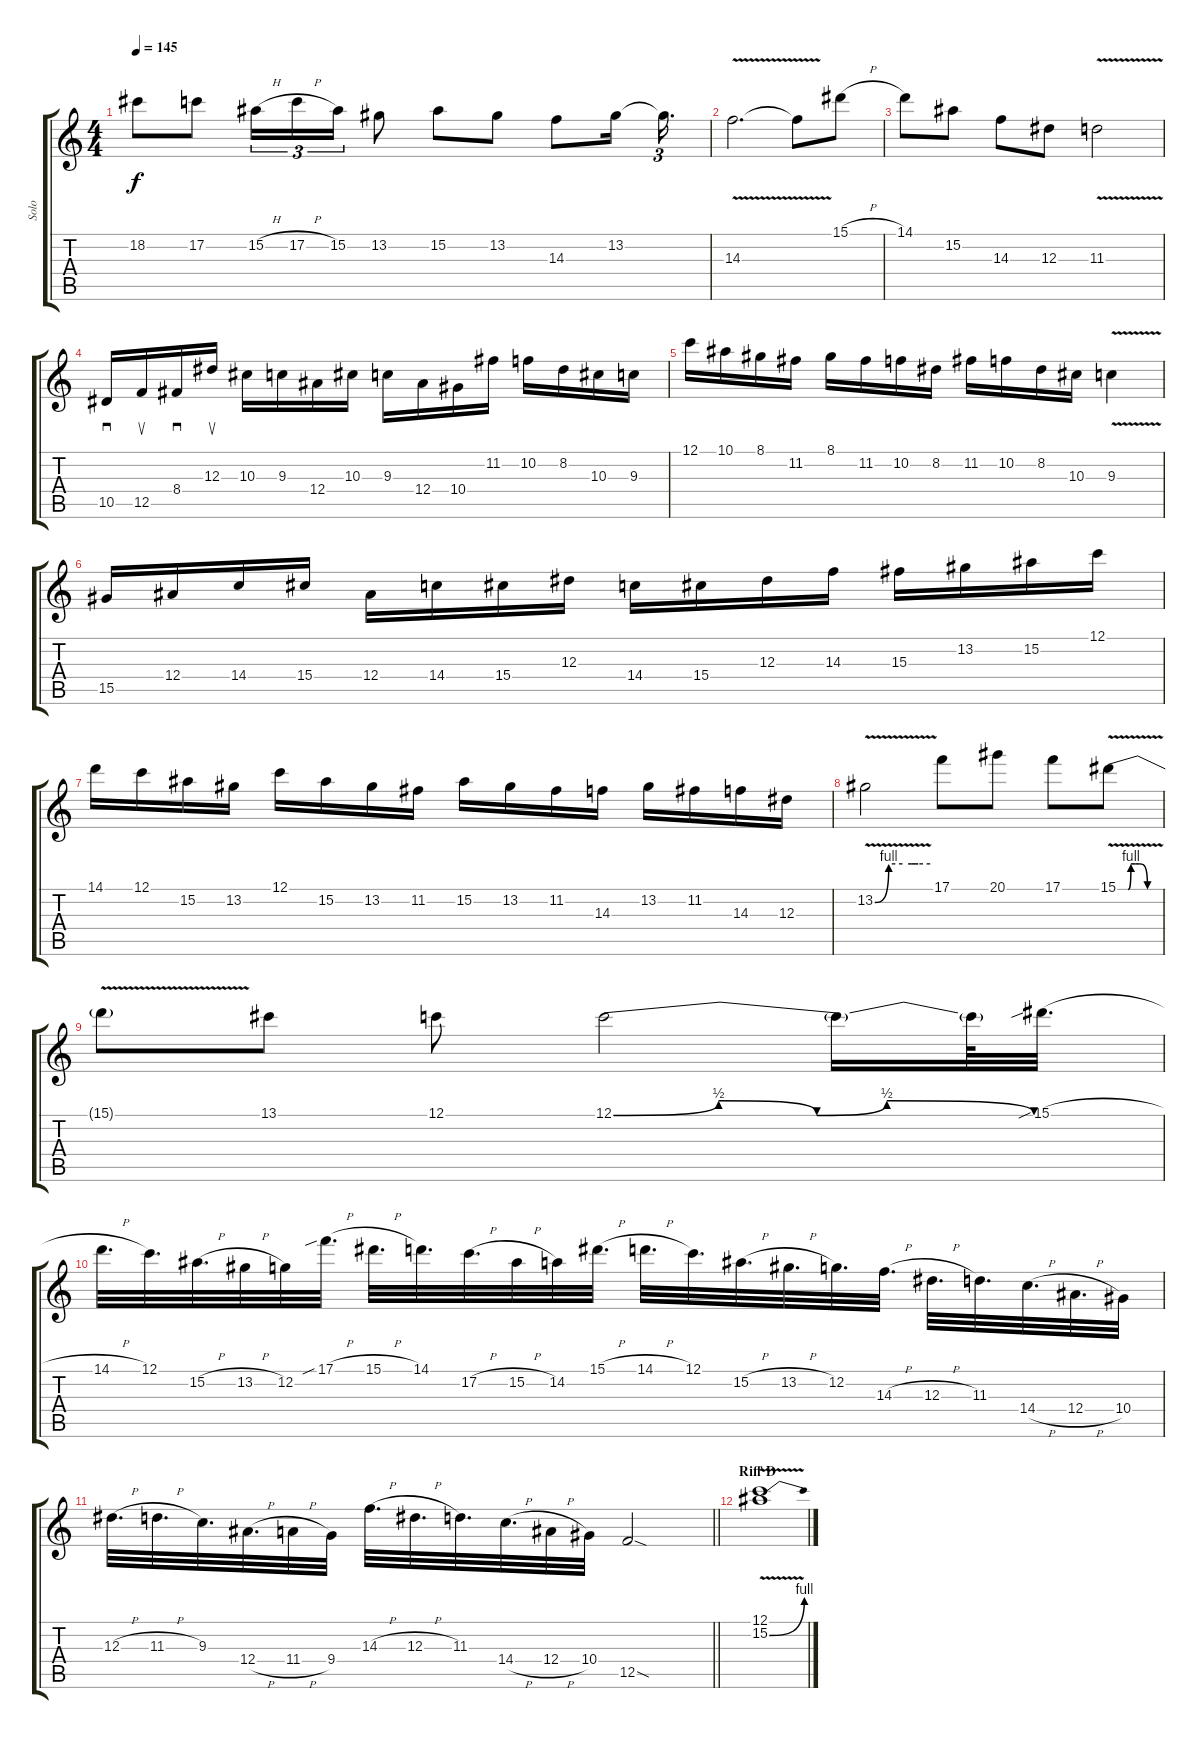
\track ("Solo" "Solo") {instrument distortionguitar}
\staff {score tabs}
\tuning (C4 G3 Eb3 Bb2 F2 C2) {hide}
\ts (4 4)
\tempo 145
\clef g2
\ks c
18.2.8{dy f} 17.2.8 15.2{h}.16{tu (3 2)} 17.2{h}.16{tu (3 2)} 15.2.16{tu (3 2)} 13.2.8 15.2.8 13.2.8 14.3.8 13.2.16 13.2{t}.16{d tu (3 2)} |
14.3{v}.2{d} 14.3{t}.8 15.1{h}.8 |
14.1.8 15.2.8 14.3.8 12.3.8 11.3{v}.2 |
10.5.16{sd} 12.5.16{su} 8.4.16{sd} 12.3.16{su} 10.3.16 9.3.16 12.4.16 10.3.16 9.3.16 12.4.16 10.4.16 11.2.16 10.2.16 8.2.16 10.3.16 9.3.16 |
12.1.16 10.1.16 8.1.16 11.2.16 8.1.16 11.2.16 10.2.16 8.2.16 11.2.16 10.2.16 8.2.16 10.3.16 9.3{v}.4 |
15.5.16 12.4.16 14.4.16 15.4.16 12.4.16 14.4.16 15.4.16 12.3.16 14.4.16 15.4.16 12.3.16 14.3.16 15.3.16 13.2.16 15.2.16 12.1.16 |
14.1.16 12.1.16 15.2.16 13.2.16 12.1.16 15.2.16 13.2.16 11.2.16 15.2.16 13.2.16 11.2.16 14.3.16 13.2.16 11.2.16 14.3.16 12.3.16 |
13.2{be (custom 0 0 15 4 30 4 40 4 47 4 60 4) v}.2 17.1.8 20.1.8 17.1.8 15.1{be (custom 0 0 15 0 19 4 26 4 32 4 43 0 48 0 60 0) v}.8 |
15.1{t}.8 13.1.8 12.1.8 12.1{be (custom 0 0 15 2 29 0 39 2 60 0)}.2 12.1{t}.16 12.1{t}.64 15.1{sib h}.32{d} |
14.1{h}.32{d} 12.1.32{d} 15.2{h}.32{d} 13.2{h}.32 12.2.32 17.1{sib h}.32{d} 15.1{h}.32{d} 14.1.32{d} 17.2{h}.32{d} 15.2{h}.32 14.2.32 15.1{h}.32{d} 14.1{h}.32{d} 12.1.32{d} 15.2{h}.32{d} 13.2{h}.32{d} 12.2.32{d} 14.3{h}.32{d} 12.3{h}.32{d} 11.3.32{d} 14.4{h}.32{d} 12.4{h}.32{d} 10.4.32 |
\barLineRight lightlight
12.3{h}.32{d} 11.3{h}.32{d} 9.3.32{d} 12.4{h}.32{d} 11.4{h}.32 9.4.32 14.3{h}.32{d} 12.3{h}.32{d} 11.3.32{d} 14.4{h}.32{d} 12.4{h}.32 10.4.32 12.5{sod}.2 |
\section ("" "Riff D")
(12.1 15.2{be (bend 0 0 60 4) v}).1
